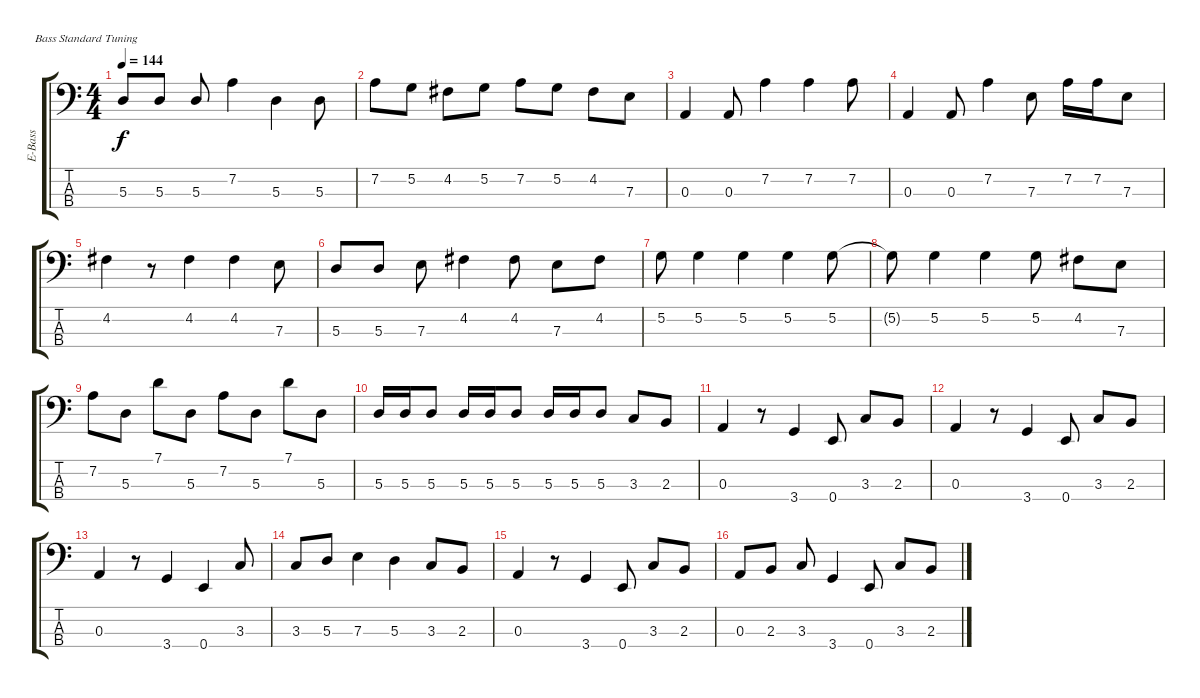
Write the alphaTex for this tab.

\bracketExtendMode groupsimilarinstruments
\otherSystemsTrackNameOrientation horizontal
\track ("Bass" "E-Bass") {instrument electricbassfinger}
\staff {score tabs}
\tuning (G2 D2 A1 E1)
\ts (4 4)
\tempo 144
\clef f4
\ks c
5.3.8{dy f beam Up} 5.3.8{beam Up} 5.3.8{beam Up} 7.2.4{beam Down} 5.3.4{beam Down} 5.3.8{beam Down} |
7.2.8{beam Down} 5.2.8{beam Down} 4.2{acc #}.8{beam Down} 5.2.8{beam Down} 7.2.8{beam Down} 5.2.8{beam Down} 4.2{acc #}.8{beam Down} 7.3.8{beam Down} |
0.3.4{beam Up} 0.3.8{beam Up} 7.2.4{beam Down} 7.2.4{beam Down} 7.2.8{beam Down} |
0.3.4{beam Up} 0.3.8{beam Up} 7.2.4{beam Down} 7.3.8{beam Down} 7.2.16{beam Down} 7.2.16{beam Down} 7.3.8{beam Down} |
4.2{acc #}.4{beam Down} r.8{beam Down} 4.2{acc #}.4{beam Down} 4.2{acc #}.4{beam Down} 7.3.8{beam Down} |
5.3.8{beam Up} 5.3.8{beam Up} 7.3.8{beam Down} 4.2{acc #}.4{beam Down} 4.2{acc #}.8{beam Down} 7.3.8{beam Down} 4.2{acc #}.8{beam Down} |
5.2.8{beam Down} 5.2.4{beam Down} 5.2.4{beam Down} 5.2.4{beam Down} 5.2.8{beam Down} |
5.2{t}.8{beam Down} 5.2.4{beam Down} 5.2.4{beam Down} 5.2.8{beam Down} 4.2{acc #}.8{beam Down} 7.3.8{beam Down} |
7.2.8{beam Down} 5.3.8{beam Down} 7.1.8{beam Down} 5.3.8{beam Down} 7.2.8{beam Down} 5.3.8{beam Down} 7.1.8{beam Down} 5.3.8{beam Down} |
5.3.16{beam Up} 5.3.16{beam Up} 5.3.8{beam Up} 5.3.16{beam Up} 5.3.16{beam Up} 5.3.8{beam Up} 5.3.16{beam Up} 5.3.16{beam Up} 5.3.8{beam Up} 3.3.8{beam Up} 2.3.8{beam Up} |
0.3.4{beam Up} r.8{beam Up} 3.4.4{beam Up} 0.4.8{beam Up} 3.3.8{beam Up} 2.3.8{beam Up} |
0.3.4{beam Up} r.8{beam Up} 3.4.4{beam Up} 0.4.8{beam Up} 3.3.8{beam Up} 2.3.8{beam Up} |
0.3.4{beam Up} r.8{beam Up} 3.4.4{beam Up} 0.4.4{beam Up} 3.3.8{beam Up} |
3.3.8{beam Up} 5.3.8{beam Up} 7.3.4{beam Down} 5.3.4{beam Down} 3.3.8{beam Up} 2.3.8{beam Up} |
0.3.4{beam Up} r.8{beam Up} 3.4.4{beam Up} 0.4.8{beam Up} 3.3.8{beam Up} 2.3.8{beam Up} |
0.3.8{beam Up} 2.3.8{beam Up} 3.3.8{beam Up} 3.4.4{beam Up} 0.4.8{beam Up} 3.3.8{beam Up} 2.3.8{beam Up}
